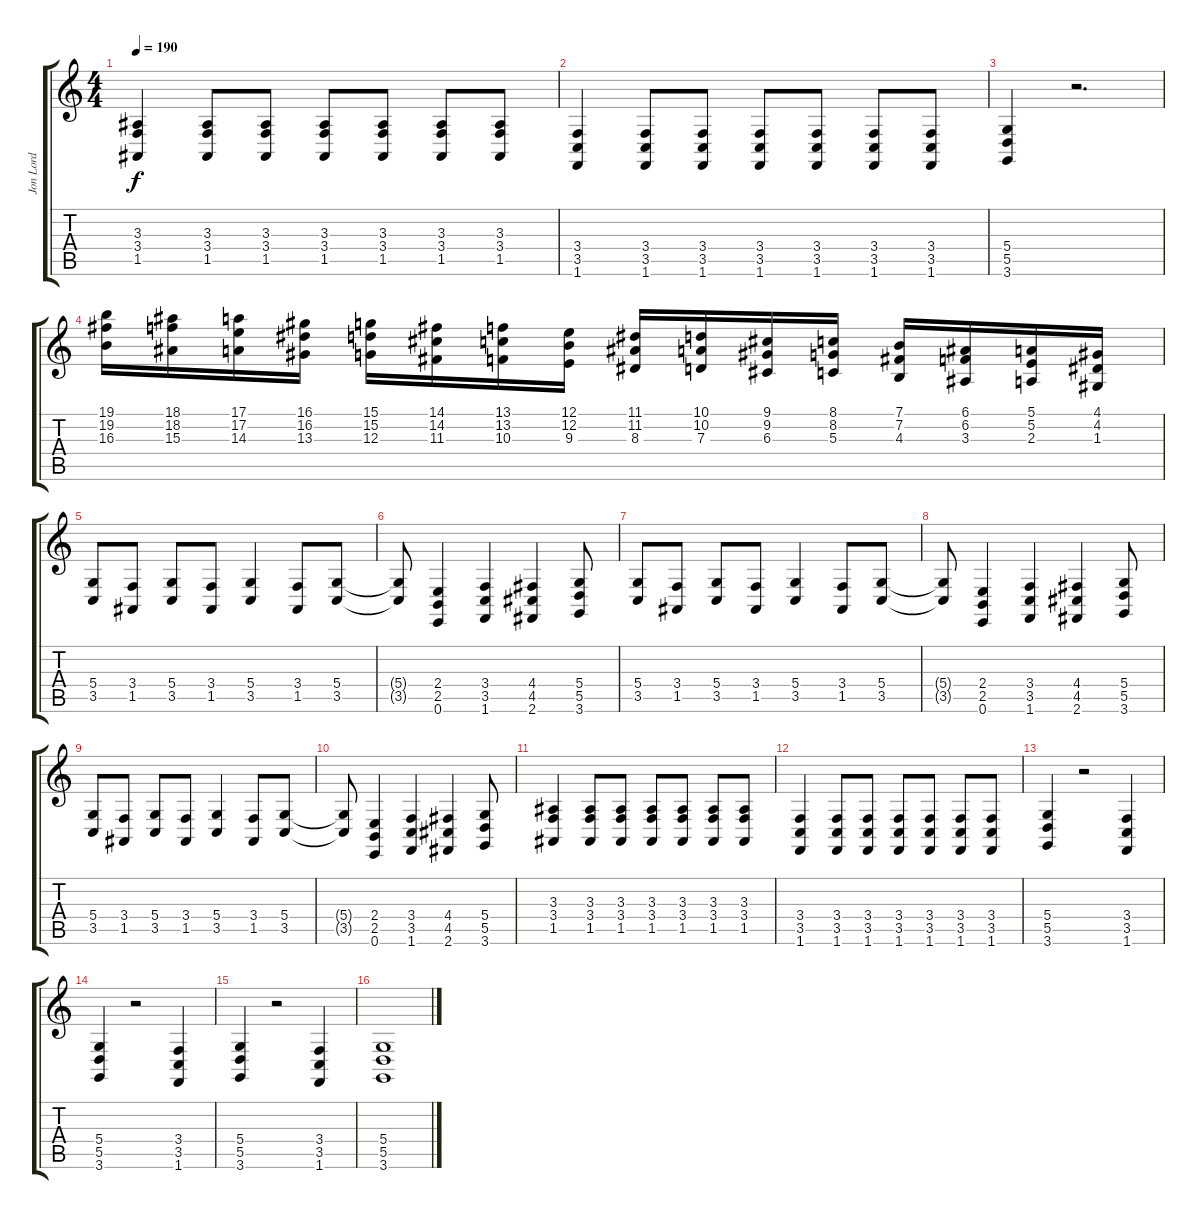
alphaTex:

\track ("Jon Lord" "Jon Lord") {instrument acousticgrandpiano}
\staff {score tabs}
\tuning (E4 B3 G3 D3 A2 E2) {hide}
\ts (4 4)
\tempo 190
\clef g2
\ks c
(3.3 3.4 1.5).4{dy f} (3.3 3.4 1.5).8 (3.3 3.4 1.5).8 (3.3 3.4 1.5).8 (3.3 3.4 1.5).8 (3.3 3.4 1.5).8 (3.3 3.4 1.5).8 |
(3.4 3.5 1.6).4 (3.4 3.5 1.6).8 (3.4 3.5 1.6).8 (3.4 3.5 1.6).8 (3.4 3.5 1.6).8 (3.4 3.5 1.6).8 (3.4 3.5 1.6).8 |
(5.4 5.5 3.6).4 r.2{d} |
(19.1 19.2 16.3).16 (18.1 18.2 15.3).16 (17.1 17.2 14.3).16 (16.1 16.2 13.3).16 (15.1 15.2 12.3).16 (14.1 14.2 11.3).16 (13.1 13.2 10.3).16 (12.1 12.2 9.3).16 (11.1 11.2 8.3).16 (10.1 10.2 7.3).16 (9.1 9.2 6.3).16 (8.1 8.2 5.3).16 (7.1 7.2 4.3).16 (6.1 6.2 3.3).16 (5.1 5.2 2.3).16 (4.1 4.2 1.3).16 |
(5.4 3.5).8 (3.4 1.5).8 (5.4 3.5).8 (3.4 1.5).8 (5.4 3.5).4 (3.4 1.5).8 (5.4 3.5).8 |
(5.4{t} 3.5{t}).8 (2.4 2.5 0.6).4 (3.4 3.5 1.6).4 (4.4 4.5 2.6).4 (5.4 5.5 3.6).8 |
(5.4 3.5).8 (3.4 1.5).8 (5.4 3.5).8 (3.4 1.5).8 (5.4 3.5).4 (3.4 1.5).8 (5.4 3.5).8 |
(5.4{t} 3.5{t}).8 (2.4 2.5 0.6).4 (3.4 3.5 1.6).4 (4.4 4.5 2.6).4 (5.4 5.5 3.6).8 |
(5.4 3.5).8 (3.4 1.5).8 (5.4 3.5).8 (3.4 1.5).8 (5.4 3.5).4 (3.4 1.5).8 (5.4 3.5).8 |
(5.4{t} 3.5{t}).8 (2.4 2.5 0.6).4 (3.4 3.5 1.6).4 (4.4 4.5 2.6).4 (5.4 5.5 3.6).8 |
(3.3 3.4 1.5).4 (3.3 3.4 1.5).8 (3.3 3.4 1.5).8 (3.3 3.4 1.5).8 (3.3 3.4 1.5).8 (3.3 3.4 1.5).8 (3.3 3.4 1.5).8 |
(3.4 3.5 1.6).4 (3.4 3.5 1.6).8 (3.4 3.5 1.6).8 (3.4 3.5 1.6).8 (3.4 3.5 1.6).8 (3.4 3.5 1.6).8 (3.4 3.5 1.6).8 |
(5.4 5.5 3.6).4 r.2 (3.4 3.5 1.6).4 |
(5.4 5.5 3.6).4 r.2 (3.4 3.5 1.6).4 |
(5.4 5.5 3.6).4 r.2 (3.4 3.5 1.6).4 |
(5.4 5.5 3.6).1
